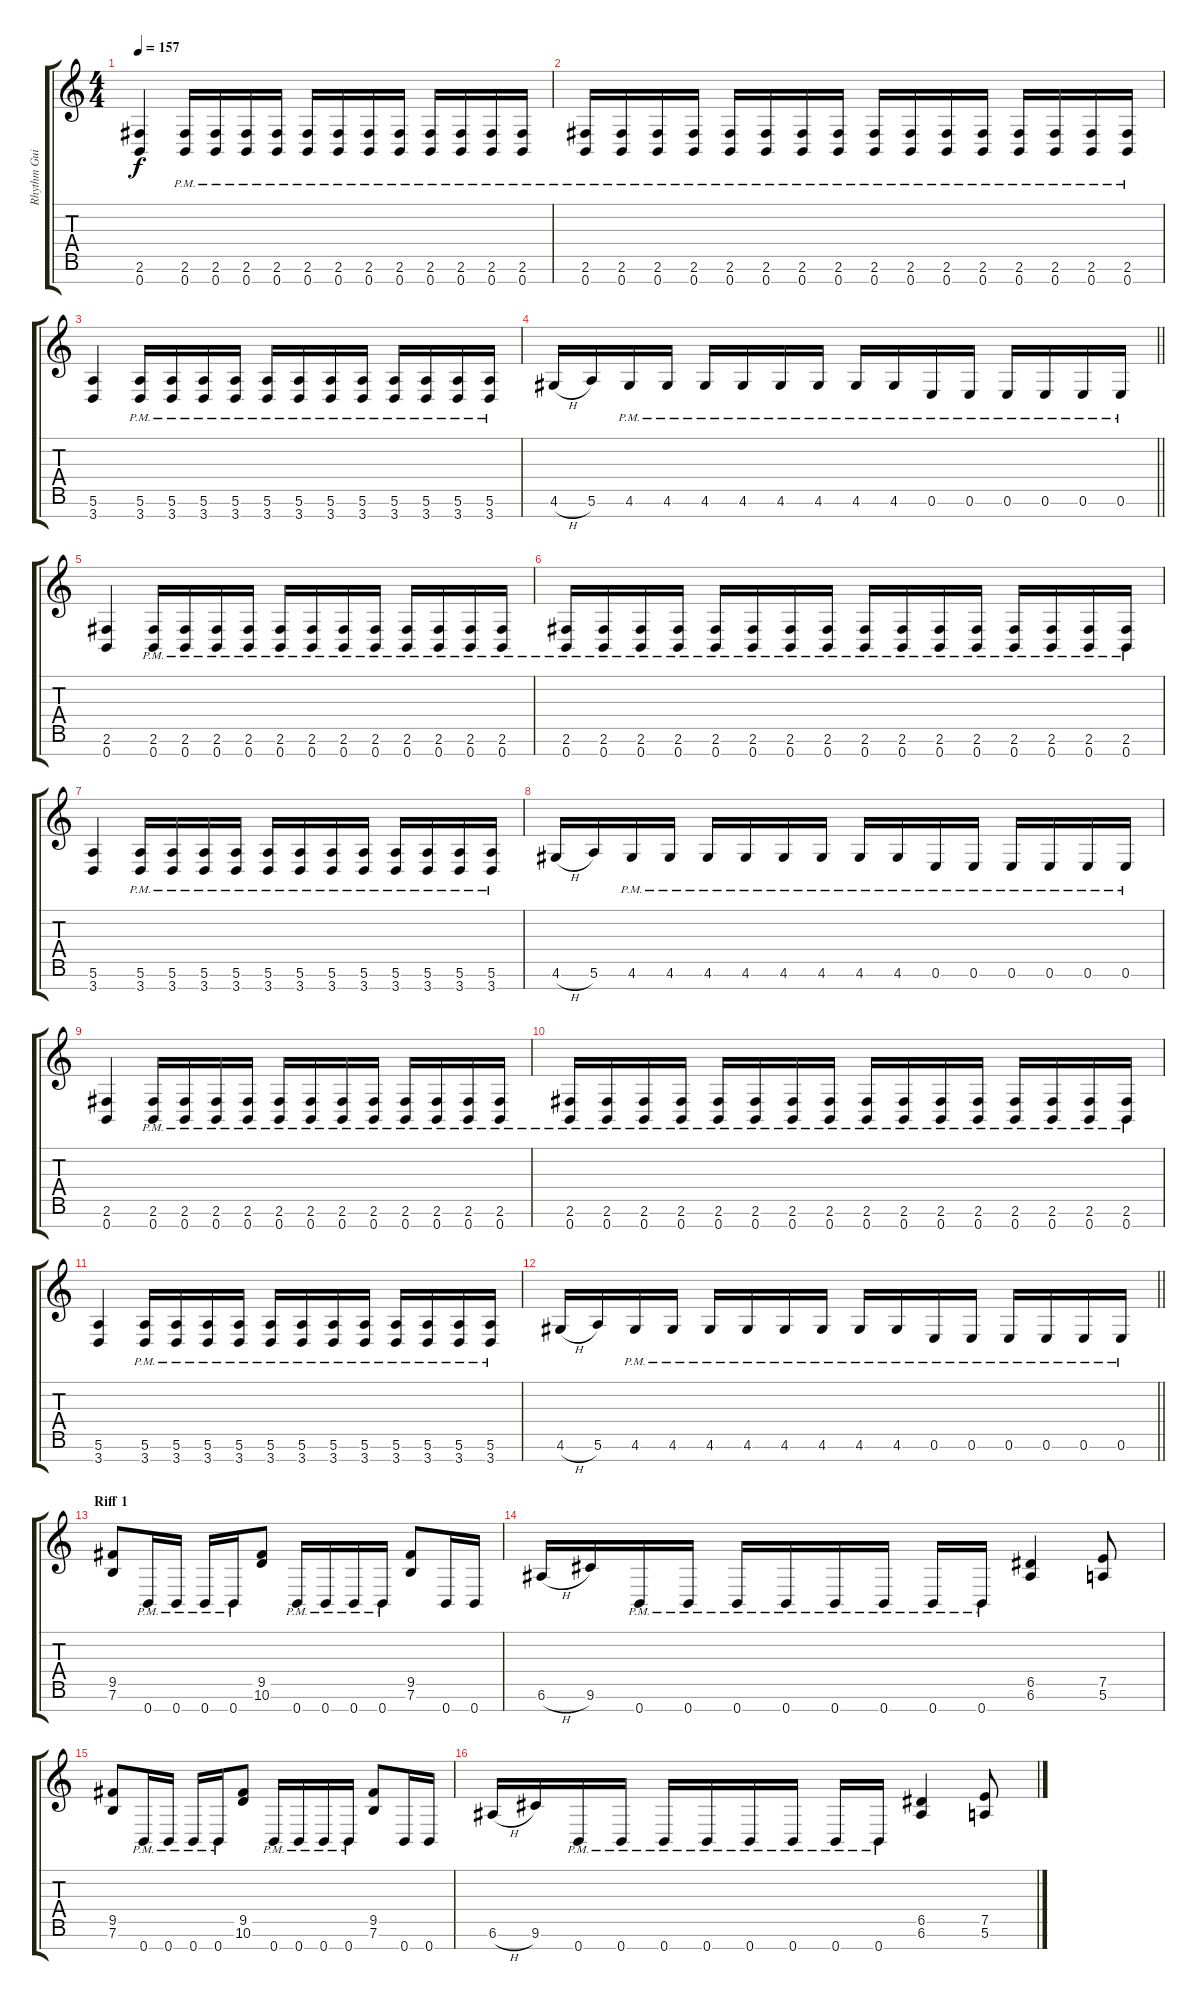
\track ("Rhythm Guitar 2" "Rhythm Gui") {instrument overdrivenguitar}
\staff {score tabs}
\tuning (E4 B3 G3 D3 A2 E2 B1) {hide}
\ts (4 4)
\tempo 157
\clef g2
\ks c
(2.6 0.7).4{dy f} (2.6{pm} 0.7{pm}).16 (2.6{pm} 0.7{pm}).16 (2.6{pm} 0.7{pm}).16 (2.6{pm} 0.7{pm}).16 (2.6{pm} 0.7{pm}).16 (2.6{pm} 0.7{pm}).16 (2.6{pm} 0.7{pm}).16 (2.6{pm} 0.7{pm}).16 (2.6{pm} 0.7{pm}).16 (2.6{pm} 0.7{pm}).16 (2.6{pm} 0.7{pm}).16 (2.6{pm} 0.7{pm}).16 |
(2.6{pm} 0.7{pm}).16 (2.6{pm} 0.7{pm}).16 (2.6{pm} 0.7{pm}).16 (2.6{pm} 0.7{pm}).16 (2.6{pm} 0.7{pm}).16 (2.6{pm} 0.7{pm}).16 (2.6{pm} 0.7{pm}).16 (2.6{pm} 0.7{pm}).16 (2.6{pm} 0.7{pm}).16 (2.6{pm} 0.7{pm}).16 (2.6{pm} 0.7{pm}).16 (2.6{pm} 0.7{pm}).16 (2.6{pm} 0.7{pm}).16 (2.6{pm} 0.7{pm}).16 (2.6{pm} 0.7{pm}).16 (2.6{pm} 0.7{pm}).16 |
(5.6 3.7).4 (5.6{pm} 3.7{pm}).16 (5.6{pm} 3.7{pm}).16 (5.6{pm} 3.7{pm}).16 (5.6{pm} 3.7{pm}).16 (5.6{pm} 3.7{pm}).16 (5.6{pm} 3.7{pm}).16 (5.6{pm} 3.7{pm}).16 (5.6{pm} 3.7{pm}).16 (5.6{pm} 3.7{pm}).16 (5.6{pm} 3.7{pm}).16 (5.6{pm} 3.7{pm}).16 (5.6{pm} 3.7{pm}).16 |
\barLineRight lightlight
4.6{h}.16 5.6.16 4.6{pm}.16 4.6{pm}.16 4.6{pm}.16 4.6{pm}.16 4.6{pm}.16 4.6{pm}.16 4.6{pm}.16 4.6{pm}.16 0.6{pm}.16 0.6{pm}.16 0.6{pm}.16 0.6{pm}.16 0.6{pm}.16 0.6{pm}.16 |
(2.6 0.7).4 (2.6{pm} 0.7{pm}).16 (2.6{pm} 0.7{pm}).16 (2.6{pm} 0.7{pm}).16 (2.6{pm} 0.7{pm}).16 (2.6{pm} 0.7{pm}).16 (2.6{pm} 0.7{pm}).16 (2.6{pm} 0.7{pm}).16 (2.6{pm} 0.7{pm}).16 (2.6{pm} 0.7{pm}).16 (2.6{pm} 0.7{pm}).16 (2.6{pm} 0.7{pm}).16 (2.6{pm} 0.7{pm}).16 |
(2.6{pm} 0.7{pm}).16 (2.6{pm} 0.7{pm}).16 (2.6{pm} 0.7{pm}).16 (2.6{pm} 0.7{pm}).16 (2.6{pm} 0.7{pm}).16 (2.6{pm} 0.7{pm}).16 (2.6{pm} 0.7{pm}).16 (2.6{pm} 0.7{pm}).16 (2.6{pm} 0.7{pm}).16 (2.6{pm} 0.7{pm}).16 (2.6{pm} 0.7{pm}).16 (2.6{pm} 0.7{pm}).16 (2.6{pm} 0.7{pm}).16 (2.6{pm} 0.7{pm}).16 (2.6{pm} 0.7{pm}).16 (2.6{pm} 0.7{pm}).16 |
(5.6 3.7).4 (5.6{pm} 3.7{pm}).16 (5.6{pm} 3.7{pm}).16 (5.6{pm} 3.7{pm}).16 (5.6{pm} 3.7{pm}).16 (5.6{pm} 3.7{pm}).16 (5.6{pm} 3.7{pm}).16 (5.6{pm} 3.7{pm}).16 (5.6{pm} 3.7{pm}).16 (5.6{pm} 3.7{pm}).16 (5.6{pm} 3.7{pm}).16 (5.6{pm} 3.7{pm}).16 (5.6{pm} 3.7{pm}).16 |
4.6{h}.16 5.6.16 4.6{pm}.16 4.6{pm}.16 4.6{pm}.16 4.6{pm}.16 4.6{pm}.16 4.6{pm}.16 4.6{pm}.16 4.6{pm}.16 0.6{pm}.16 0.6{pm}.16 0.6{pm}.16 0.6{pm}.16 0.6{pm}.16 0.6{pm}.16 |
(2.6 0.7).4 (2.6{pm} 0.7{pm}).16 (2.6{pm} 0.7{pm}).16 (2.6{pm} 0.7{pm}).16 (2.6{pm} 0.7{pm}).16 (2.6{pm} 0.7{pm}).16 (2.6{pm} 0.7{pm}).16 (2.6{pm} 0.7{pm}).16 (2.6{pm} 0.7{pm}).16 (2.6{pm} 0.7{pm}).16 (2.6{pm} 0.7{pm}).16 (2.6{pm} 0.7{pm}).16 (2.6{pm} 0.7{pm}).16 |
(2.6{pm} 0.7{pm}).16 (2.6{pm} 0.7{pm}).16 (2.6{pm} 0.7{pm}).16 (2.6{pm} 0.7{pm}).16 (2.6{pm} 0.7{pm}).16 (2.6{pm} 0.7{pm}).16 (2.6{pm} 0.7{pm}).16 (2.6{pm} 0.7{pm}).16 (2.6{pm} 0.7{pm}).16 (2.6{pm} 0.7{pm}).16 (2.6{pm} 0.7{pm}).16 (2.6{pm} 0.7{pm}).16 (2.6{pm} 0.7{pm}).16 (2.6{pm} 0.7{pm}).16 (2.6{pm} 0.7{pm}).16 (2.6{pm} 0.7{pm}).16 |
(5.6 3.7).4 (5.6{pm} 3.7{pm}).16 (5.6{pm} 3.7{pm}).16 (5.6{pm} 3.7{pm}).16 (5.6{pm} 3.7{pm}).16 (5.6{pm} 3.7{pm}).16 (5.6{pm} 3.7{pm}).16 (5.6{pm} 3.7{pm}).16 (5.6{pm} 3.7{pm}).16 (5.6{pm} 3.7{pm}).16 (5.6{pm} 3.7{pm}).16 (5.6{pm} 3.7{pm}).16 (5.6{pm} 3.7{pm}).16 |
\barLineRight lightlight
4.6{h}.16 5.6.16 4.6{pm}.16 4.6{pm}.16 4.6{pm}.16 4.6{pm}.16 4.6{pm}.16 4.6{pm}.16 4.6{pm}.16 4.6{pm}.16 0.6{pm}.16 0.6{pm}.16 0.6{pm}.16 0.6{pm}.16 0.6{pm}.16 0.6{pm}.16 |
\section ("" "Riff 1")
(9.5 7.6).8 0.7{pm}.16 0.7{pm}.16 0.7{pm}.16 0.7{pm}.16 (9.5 10.6).8 0.7{pm}.16 0.7{pm}.16 0.7{pm}.16 0.7{pm}.16 (9.5 7.6).8 0.7.16 0.7.16 |
6.6{h}.16 9.6.16 0.7{pm}.16 0.7{pm}.16 0.7{pm}.16 0.7{pm}.16 0.7{pm}.16 0.7{pm}.16 0.7{pm}.16 0.7{pm}.16 (6.5 6.6).4 (7.5 5.6).8 |
(9.5 7.6).8 0.7{pm}.16 0.7{pm}.16 0.7{pm}.16 0.7{pm}.16 (9.5 10.6).8 0.7{pm}.16 0.7{pm}.16 0.7{pm}.16 0.7{pm}.16 (9.5 7.6).8 0.7.16 0.7.16 |
6.6{h}.16 9.6.16 0.7{pm}.16 0.7{pm}.16 0.7{pm}.16 0.7{pm}.16 0.7{pm}.16 0.7{pm}.16 0.7{pm}.16 0.7{pm}.16 (6.5 6.6).4 (7.5 5.6).8
